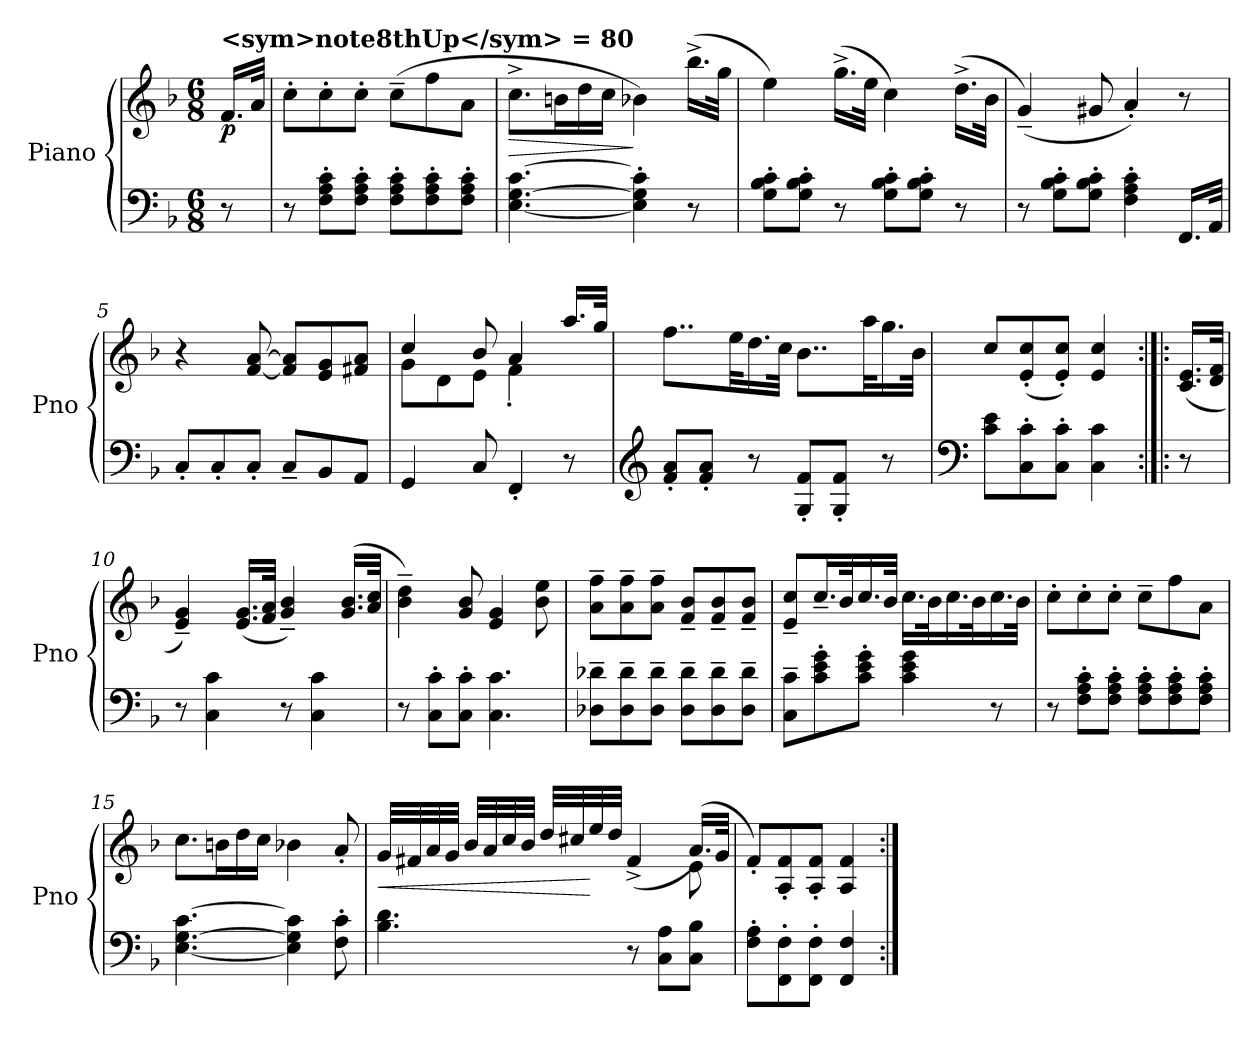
**kern	**kern	**dynam
*part1	*part1	*part1
*staff2	*staff1	*staff1/2
*I"Piano	*	*
*I'Pno	*	*
*clefF4	*clefG2	*
*k[b-]	*k[b-]	*
*M6/8	*M6/8	*
=	=	=
!	!LO:TX:a:B:t=<sym>note8thUp</sym> = 80	!
!	!	!LO:DY:b
8r	16.f/LL	p
.	32a/JJk	.
=1	=1	=1
8r	8cc'\L	.
8F\' 8A\' 8c\'L	8cc'\	.
8F\' 8A\' 8c\'J	8cc'\J	.
8F\' 8A\' 8c\'L	(>8cc~\L	.
8F\' 8A\' 8c\'	8ff\	.
8F\' 8A\' 8c\'J	8a\J	.
=2	=2	=2
!	!	!LO:HP:b
[4.E\ [4.G\ [4.c\	8.cc^\L	>
.	16bn\L	.
.	16dd\	.
.	16cc\JJ	.
4E\]' 4G\]' 4c\]'	4b-X\)	]
8r	(>16.bb-^\LL	.
.	32gg\JJk	.
=3	=3	=3
8G\' 8B-\' 8c\'L	4ee\)	.
8G\' 8B-\' 8c\'J	.	.
8r	(>16.gg^\LL	.
.	32ee\JJk	.
8G\' 8B-\' 8c\'L	4cc\)	.
8G\' 8B-\' 8c\'J	.	.
8r	(>16.dd^\LL	.
.	32b-\JJk	.
=4	=4	=4
8r	(<4g~/)	.
8G\' 8B-\' 8c\'L	.	.
8G\' 8B-\' 8c\'J	8g#X/	.
4F\' 4A\' 4c\'	4a'/)	.
16.FF/LL	8r	.
32AA/JJk	.	.
!!LO:LB:g=z
=5	=5	=5
8C'/L	4r	.
8C'/	.	.
8C'/J	[8f/ [8a/	.
8C~/L	8f/] 8a/]L	.
8BB-/	8e/ 8g/	.
8AA/J	8f#X/ 8a/J	.
=6	=6	=6
*	*^	*
4GG/	4cc/	8g\L	.
.	.	8d\	.
8C/	8b-/	8e\J	.
4FF'/	4a/	4f'\	.
8r	16.aa/LL	8ryy	.
.	32gg/JJk	.	.
*	*v	*v	*
=7	=7	=7
*clefG2	*	*
8f/' 8a/'L	8..ff\L	.
8f/' 8a/'J	.	.
.	32ee\KL	.
8r	16.dd\	.
.	32cc\JJk	.
8G/' 8f/'L	8..b-\L	.
8G/' 8f/'J	.	.
.	32aa\KL	.
8r	16.gg\	.
.	32b-\JJk	.
=8	=8	=8
*clefF4	*	*
8c\ 8e\L	8cc/L	.
8C\' 8c\'	(<8e/' 8cc/'	.
8C\' 8c\'J	8e/' 8cc/'J)	.
4C\ 4c\	4e/ 4cc/	.
!!LO:LB:g=z
=9:|!|:	=9:|!|:	=9:|!|:
8r	(<16.c/ 16.e/LL	.
.	32d/ 32f/JJk	.
=10	=10	=10
8r	4e/~ 4g/~)	.
4C\ 4c\	.	.
.	(<16.e/ 16.g/LL	.
.	32f/ 32a/JJk	.
8r	4g/~ 4b-/~)	.
4C\ 4c\	.	.
.	(<16.g/ 16.b-/LL	.
.	32a/ 32cc/JJk	.
=11	=11	=11
8r	4b-\~ 4dd\~)	.
8C\' 8c\'L	.	.
8C\' 8c\'J	8g/ 8b-/	.
4.C\ 4.c\	4e/ 4g/	.
.	8b-\ 8ee\	.
=12	=12	=12
8D-X\~ 8d-X\~L	8a\~ 8ff\~L	.
8D-\~ 8d-\~	8a\~ 8ff\~	.
8D-\~ 8d-\~J	8a\~ 8ff\~J	.
8D-\~ 8d-\~L	8f/~ 8b-/~L	.
8D-\~ 8d-\~	8f/~ 8b-/~	.
8D-\~ 8d-\~J	8f/~ 8b-/~J	.
=13	=13	=13
8C\~ 8c\~L	8e/~ 8cc/~L	.
8c\' 8e\' 8g\'	16.cc~/L	.
.	32b-/K	.
8c\' 8e\' 8g\'J	16.cc/	.
.	32b-/JJk	.
4c\ 4e\ 4g\	16.cc\LL	.
.	32b-\K	.
.	16.cc\	.
.	32b-\K	.
8r	16.cc\	.
.	32b-\JJk	.
!!LO:LB:g=z
=14	=14	=14
8r	8cc'\L	.
8F\' 8A\' 8c\'L	8cc'\	.
8F\' 8A\' 8c\'J	8cc'\J	.
8F\' 8A\' 8c\'L	8cc~\L	.
8F\' 8A\' 8c\'	8ff\	.
8F\' 8A\' 8c\'J	8a\J	.
=15	=15	=15
[4.E\ [4.G\ [4.c\	8.cc\L	.
.	16bn\L	.
.	16dd\	.
.	16cc\JJ	.
4E\] 4G\] 4c\]	4b-X\	.
8F\' 8c\'	8a'/	.
=16	=16	=16
!	!	!LO:HP:b
*	*^	*
4.B-\ 4.d\	32g/LLL	2ryy	<
.	32f#X/	.	.
.	32a/	.	.
.	32g/JJJ	.	.
.	32b-/LLL	.	.
.	32a/	.	.
.	32cc/	.	.
.	32b-/JJJ	.	.
.	32dd/LLL	.	.
.	32cc#X/	.	.
.	32ee/	.	[
.	32dd/JJJ	.	.
8r	(<4f#^/	.	.
8C\ 8A\L	.	8ryy	.
8C\ 8B-\J	(>16.a/LL)	8e\	.
.	32g/JJk	.	.
*	*v	*v	*
=17	=17	=17
8F\' 8A\'L	8f'/L)	.
8FF\' 8F\'	8A/' 8f/'	.
8FF\' 8F\'J	8A/' 8f/'J	.
4FF/ 4F/	4A/ 4f/	.
=:|!	=:|!	=:|!
*-	*-	*-
